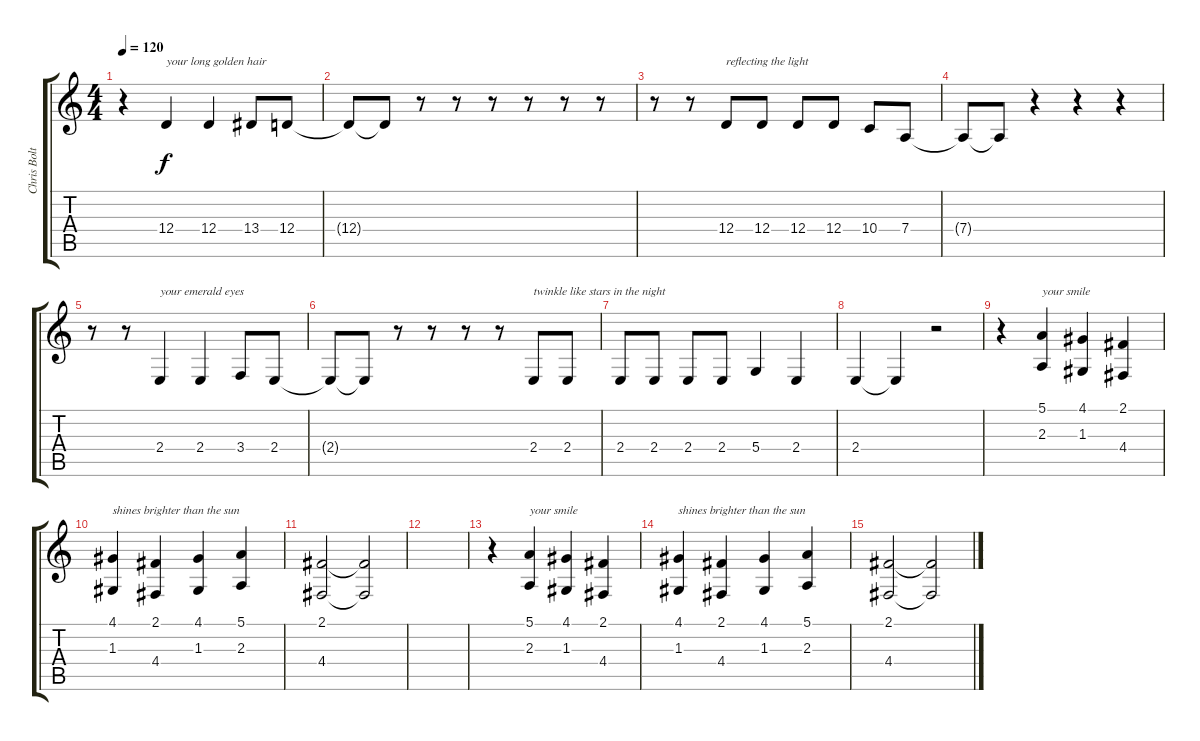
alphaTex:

\track ("Chris Boltendahl Vocals" "Chris Bolt") {instrument brasssection}
\staff {score tabs}
\tuning (E4 B3 G3 D3 A2 E2) {hide}
\ts (4 4)
\tempo 120
\clef g2
\ks c
r.4{dy f} 12.4.4{txt "your long golden hair"} 12.4.4 13.4.8 12.4.8 |
12.4{t}.8 12.4{t}.8 r.8 r.8 r.8 r.8 r.8 r.8 |
r.8 r.8 12.4.8{txt "reflecting the light"} 12.4.8 12.4.8 12.4.8 10.4.8 7.4.8 |
7.4{t}.8 7.4{t}.8 r.4 r.4 r.4 |
r.8 r.8 2.4.4{txt "your emerald eyes"} 2.4.4 3.4.8 2.4.8 |
2.4{t}.8 2.4{t}.8 r.8 r.8 r.8 r.8 2.4.8{txt "twinkle like stars in the night"} 2.4.8 |
2.4.8 2.4.8 2.4.8 2.4.8 5.4.4 2.4.4 |
2.4.4 2.4{t}.4 r.2 |
r.4 (5.1 2.3).4{txt "your smile"} (4.1 1.3).4 (2.1 4.4).4 |
(4.1 1.3).4{txt "shines brighter than the sun"} (2.1 4.4).4 (4.1 1.3).4 (5.1 2.3).4 |
(2.1 4.4).2 (2.1{t} 4.4{t}).2 |
|
r.4 (5.1 2.3).4{txt "your smile"} (4.1 1.3).4 (2.1 4.4).4 |
(4.1 1.3).4{txt "shines brighter than the sun"} (2.1 4.4).4 (4.1 1.3).4 (5.1 2.3).4 |
(2.1 4.4).2 (2.1{t} 4.4{t}).2
